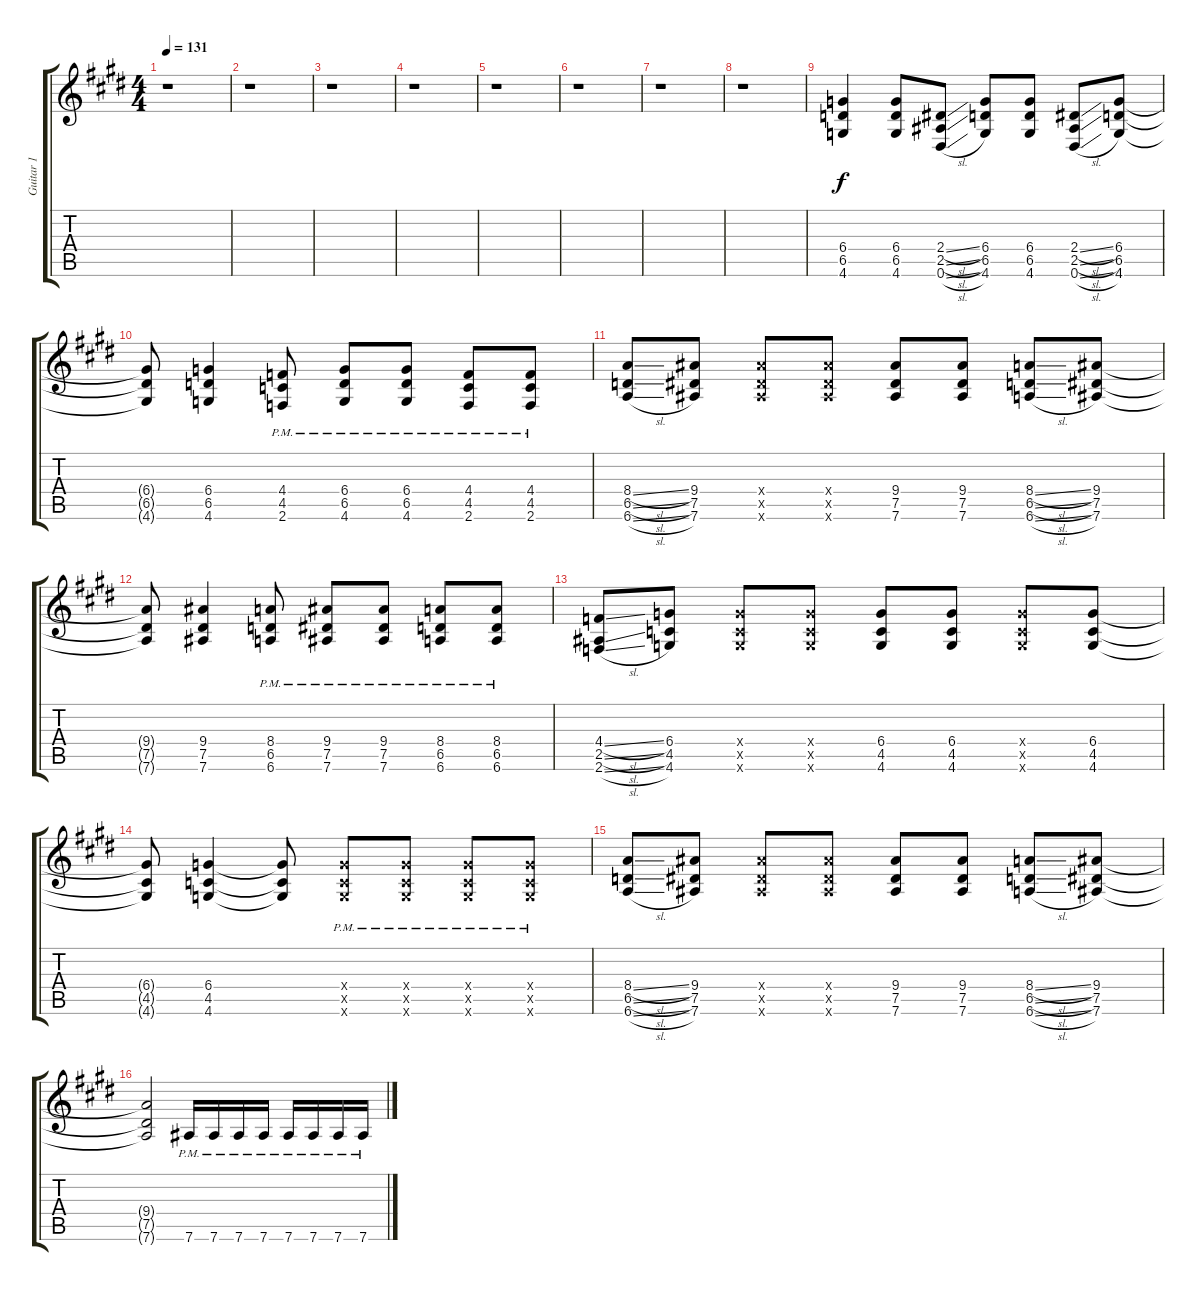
\track ("Guitar 1" "Guitar 1") {instrument distortionguitar}
\staff {score tabs}
\tuning (Eb4 Bb3 Gb3 Db3 Ab2 Eb2) {hide}
\ts (4 4)
\tempo 131
\clef g2
\ks e
r.1{dy f} |
\ks c#minor
r.1 |
r.1 |
r.1 |
\ks e
r.1 |
\ks c#minor
r.1 |
r.1 |
r.1 |
\ks e
(6.4 6.5 4.6).4 (6.4 6.5 4.6).8 (2.4{sl} 2.5{sl} 0.6{sl}).8 (6.4 6.5 4.6).8 (6.4 6.5 4.6).8 (2.4{sl} 2.5{sl} 0.6{sl}).8 (6.4 6.5 4.6).8 |
\ks c#minor
(6.4{t} 6.5{t} 4.6{t}).8 (6.4 6.5 4.6).4 (4.4{pm} 4.5{pm} 2.6{pm}).8 (6.4{pm} 6.5{pm} 4.6{pm}).8 (6.4{pm} 6.5{pm} 4.6{pm}).8 (4.4{pm} 4.5{pm} 2.6{pm}).8 (4.4{pm} 4.5{pm} 2.6{pm}).8 |
\ks e
(8.4{sl} 6.5{sl} 6.6{sl}).8 (9.4 7.5 7.6).8 (9.4{x} 7.5{x} 7.6{x}).8 (9.4{x} 7.5{x} 7.6{x}).8 (9.4 7.5 7.6).8 (9.4 7.5 7.6).8 (8.4{sl} 6.5{sl} 6.6{sl}).8 (9.4 7.5 7.6).8 |
\ks c#minor
(9.4{t} 7.5{t} 7.6{t}).8 (9.4 7.5 7.6).4 (8.4{pm} 6.5{pm} 6.6{pm}).8 (9.4{pm} 7.5{pm} 7.6{pm}).8 (9.4{pm} 7.5{pm} 7.6{pm}).8 (8.4{pm} 6.5{pm} 6.6{pm}).8 (8.4{pm} 6.5{pm} 6.6{pm}).8 |
\ks e
(4.4{sl} 2.5{sl} 2.6{sl}).8 (6.4 4.5 4.6).8 (6.4{x} 4.5{x} 4.6{x}).8 (6.4{x} 4.5{x} 4.6{x}).8 (6.4 4.5 4.6).8 (6.4 4.5 4.6).8 (6.4{x} 4.5{x} 4.6{x}).8 (6.4 4.5 4.6).8 |
\ks c#minor
(6.4{t} 4.5{t} 4.6{t}).8 (6.4 4.5 4.6).4 (6.4{t} 4.5{t} 4.6{t}).8 (6.4{pm x} 4.5{pm x} 4.6{pm x}).8 (6.4{pm x} 4.5{pm x} 4.6{pm x}).8 (6.4{pm x} 4.5{pm x} 4.6{pm x}).8 (6.4{pm x} 4.5{pm x} 4.6{pm x}).8 |
\ks e
(8.4{sl} 6.5{sl} 6.6{sl}).8 (9.4 7.5 7.6).8 (9.4{x} 7.5{x} 7.6{x}).8 (9.4{x} 7.5{x} 7.6{x}).8 (9.4 7.5 7.6).8 (9.4 7.5 7.6).8 (8.4{sl} 6.5{sl} 6.6{sl}).8 (9.4 7.5 7.6).8 |
\ks c#minor
(9.4{t} 7.5{t} 7.6{t}).2 7.6{pm}.16 7.6{pm}.16 7.6{pm}.16 7.6{pm}.16 7.6{pm}.16 7.6{pm}.16 7.6{pm}.16 7.6{pm}.16
